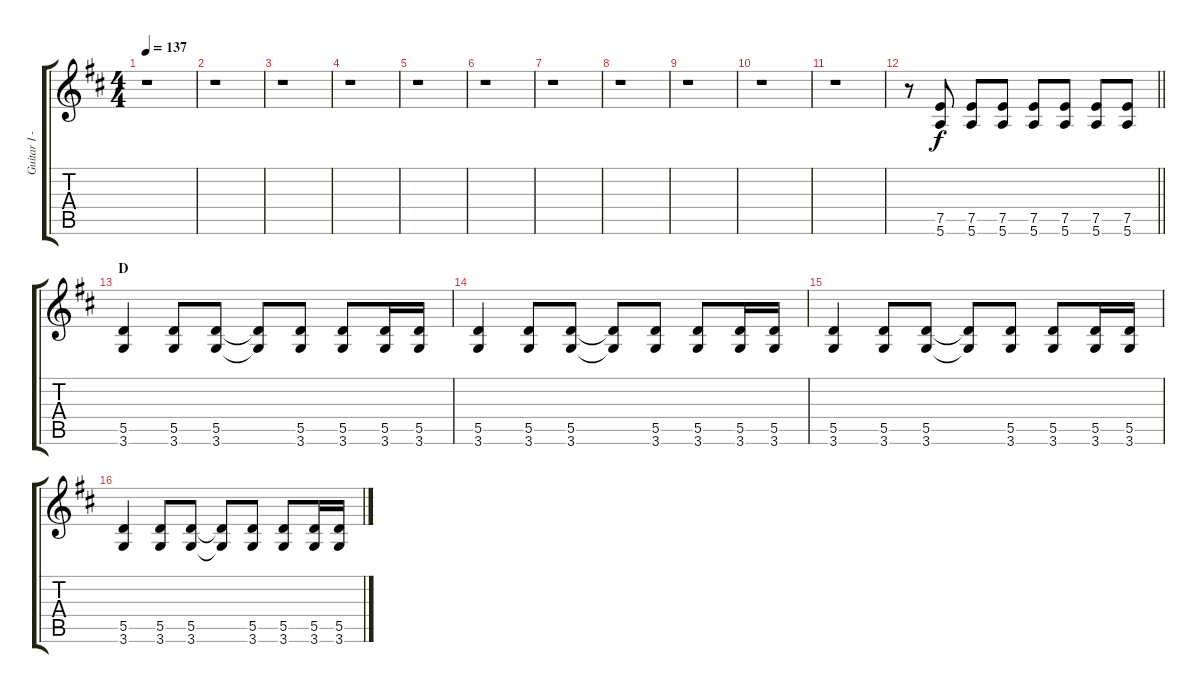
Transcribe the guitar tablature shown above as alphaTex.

\track ("Guitar I - Gotoh" "Guitar I -") {instrument overdrivenguitar}
\staff {score tabs}
\tuning (E4 B3 G3 D3 A2 E2) {hide}
\ts (4 4)
\tempo 137
\clef g2
\ks d
r.1{dy f} |
r.1 |
r.1 |
r.1 |
r.1 |
r.1 |
r.1 |
r.1 |
r.1 |
r.1 |
r.1 |
\barLineRight lightlight
r.8 (7.5 5.6).8{volume 12} (7.5 5.6).8{volume 14} (7.5 5.6).8 (7.5 5.6).8 (7.5 5.6).8 (7.5 5.6).8 (7.5 5.6).8 |
\section ("" "D")
(5.5 3.6).4 (5.5 3.6).8 (5.5 3.6).8 (5.5{t} 3.6{t}).8 (5.5 3.6).8 (5.5 3.6).8 (5.5 3.6).16 (5.5 3.6).16 |
(5.5 3.6).4 (5.5 3.6).8 (5.5 3.6).8 (5.5{t} 3.6{t}).8 (5.5 3.6).8 (5.5 3.6).8 (5.5 3.6).16 (5.5 3.6).16 |
(5.5 3.6).4 (5.5 3.6).8 (5.5 3.6).8 (5.5{t} 3.6{t}).8 (5.5 3.6).8 (5.5 3.6).8 (5.5 3.6).16 (5.5 3.6).16 |
(5.5 3.6).4 (5.5 3.6).8 (5.5 3.6).8 (5.5{t} 3.6{t}).8 (5.5 3.6).8 (5.5 3.6).8 (5.5 3.6).16 (5.5 3.6).16
